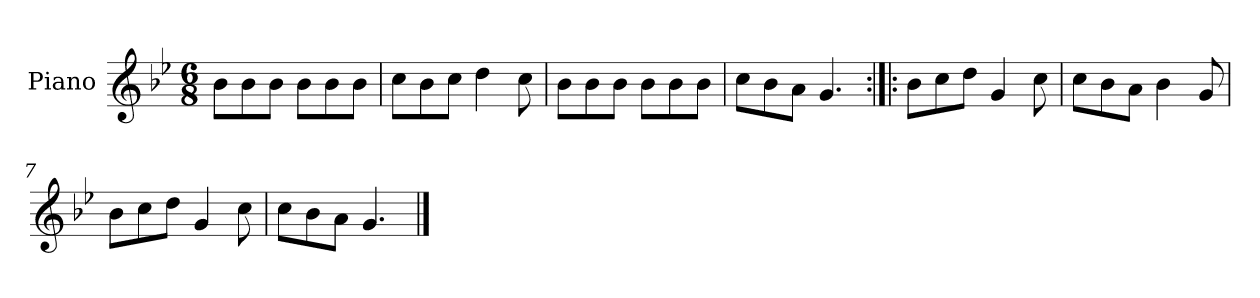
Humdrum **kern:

**kern
*part1
*staff1
*I"Piano
*I'Pno.
*clefG2
*k[b-e-]
*M6/8
=1
8b-\L
8b-\
8b-\J
8b-\L
8b-\
8b-\J
=2
8cc\L
8b-\
8cc\J
4dd\
8cc\
=3
8b-\L
8b-\
8b-\J
8b-\L
8b-\
8b-\J
=4
8cc\L
8b-\
8a\J
4.g/
=5:|!|:
8b-\L
8cc\
8dd\J
4g/
8cc\
=6
8cc\L
8b-\
8a\J
4b-\
8g/
=7
8b-\L
8cc\
8dd\J
4g/
8cc\
!!LO:LB:g=z
=8
8cc\L
8b-\
8a\J
4.g/
==
*-
